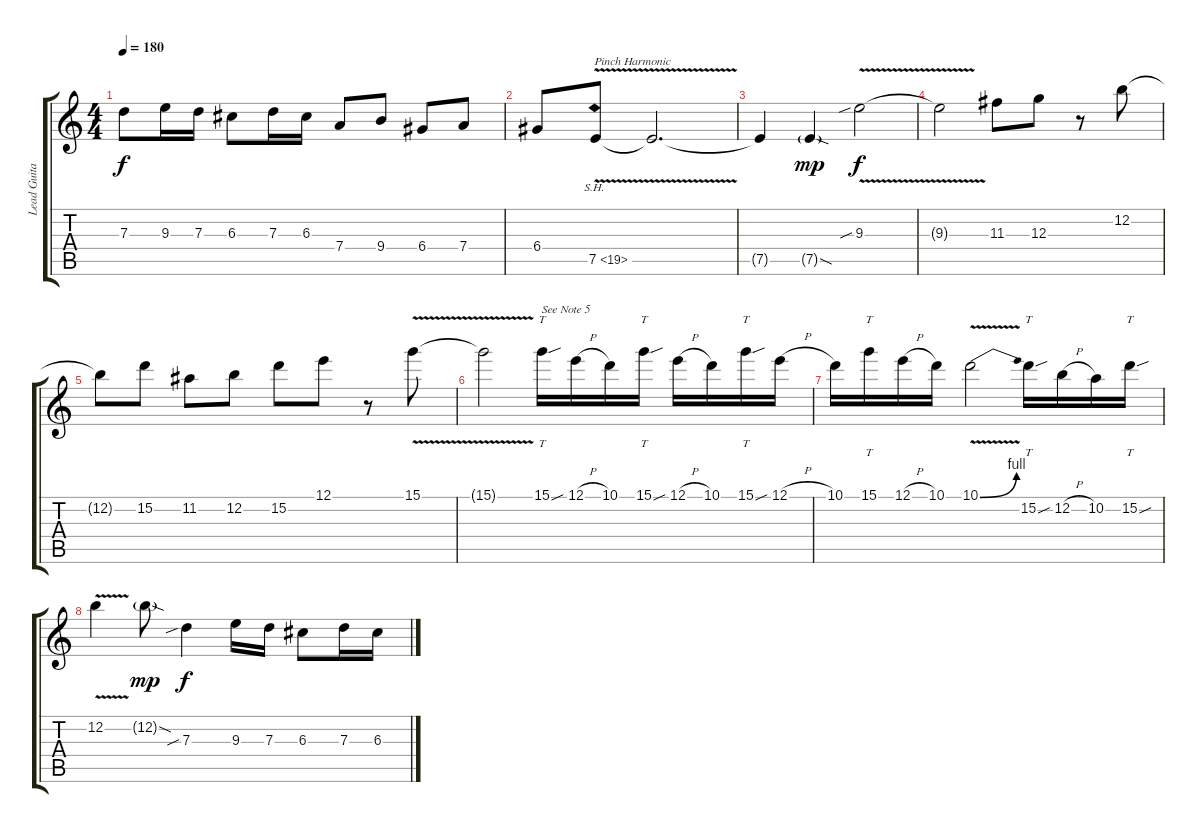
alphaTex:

\track ("Lead Guitar" "Lead Guita") {instrument distortionguitar}
\staff {score tabs}
\tuning (E4 B3 G3 D3 A2 E2) {hide}
\ts (4 4)
\tempo 180
\clef g2
\ks c
7.3{t}.8{dy f} 9.3.16 7.3.16 6.3.8 7.3.16 6.3.16 7.4.8 9.4.8 6.4.8 7.4.8 |
6.4.8 7.5{sh 12 v}.8{txt "Pinch Harmonic"} 7.5{t}.2{d} |
7.5{t}.4 7.5{sod g}.4{dy mp} 9.3{v sib}.2{dy f} |
9.3{t}.2 11.3.8 12.3.8 r.8 12.2.8 |
12.2{t}.8 15.2.8 11.2.8 12.2.8 15.2.8 12.1.8 r.8 15.1{v}.8 |
15.1{t}.2 15.1{sou}.16{tt txt "See Note 5"} 12.1{h}.16 10.1.16 15.1{sou}.16{tt} 12.1{h}.16 10.1.16 15.1{sou}.16{tt} 12.1{h}.16 |
10.1.16 15.1.16{tt} 12.1{h}.16 10.1.16 10.1{be (bend 0 0 60 4) v}.2 15.2{sou}.16{tt} 12.2{h}.16 10.2.16 15.2{sou}.16{tt} |
12.2{v}.4 12.2{sod g}.8{dy mp} 7.3{sib}.4{dy f} 9.3.16 7.3.16 6.3.8 7.3.16 6.3.16
